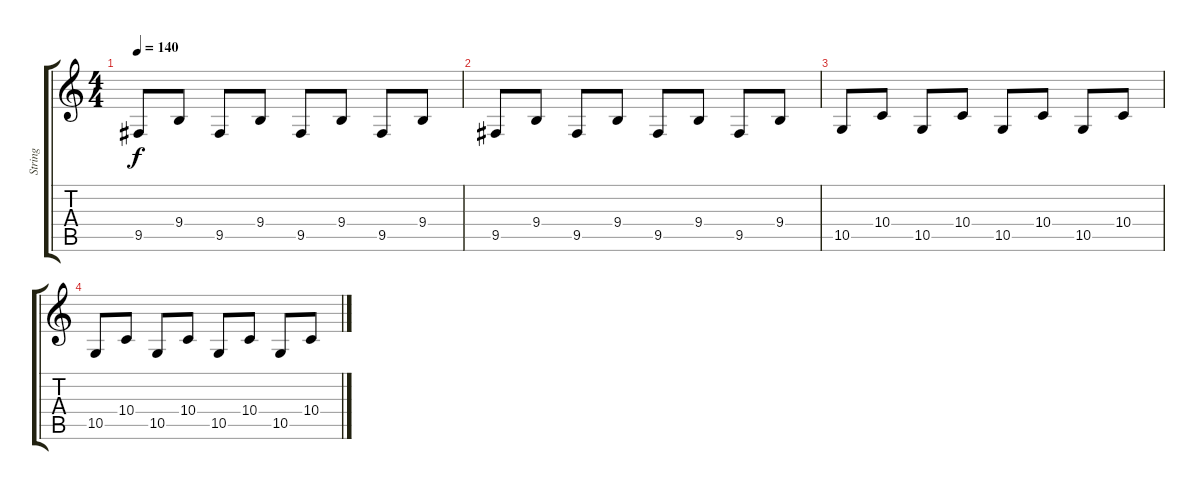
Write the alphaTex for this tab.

\track ("String" "String") {instrument stringensemble1}
\staff {score tabs}
\tuning (E4 B3 G3 D3 A2 E2) {hide}
\ts (4 4)
\tempo 140
\clef g2
\ks c
9.5.8{dy f} 9.4.8 9.5.8 9.4.8 9.5.8 9.4.8 9.5.8 9.4.8 |
9.5.8 9.4.8 9.5.8 9.4.8 9.5.8 9.4.8 9.5.8 9.4.8 |
10.5.8 10.4.8 10.5.8 10.4.8 10.5.8 10.4.8 10.5.8 10.4.8 |
10.5.8 10.4.8 10.5.8 10.4.8 10.5.8 10.4.8 10.5.8 10.4.8
